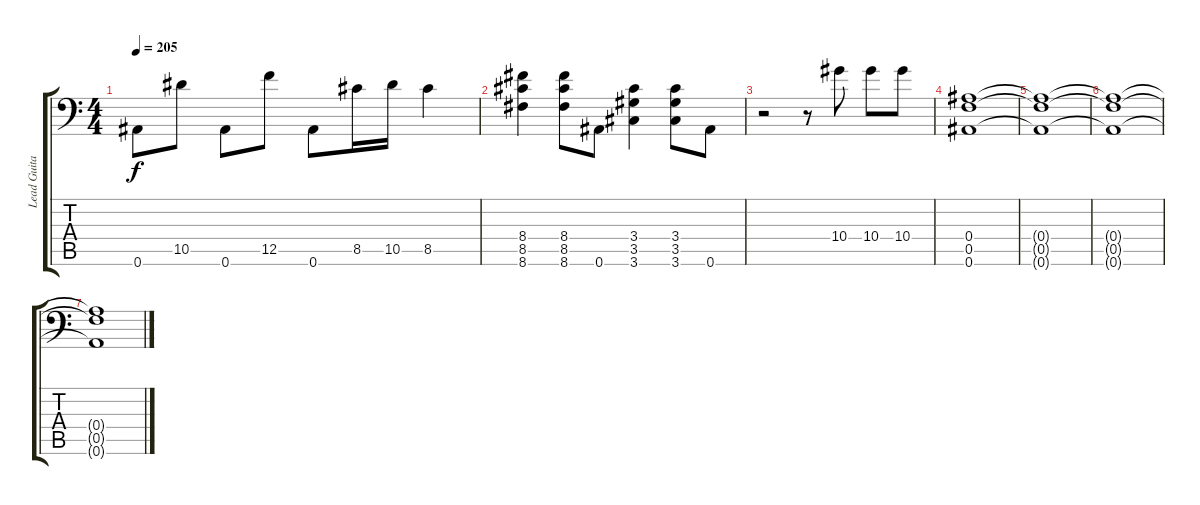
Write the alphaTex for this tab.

\track ("Lead Guitar" "Lead Guita") {instrument distortionguitar}
\staff {score tabs}
\tuning (C4 G3 Eb3 Bb2 F2 Bb1) {hide}
\ts (4 4)
\tempo 205
\clef f4
\ks c
0.6.8{dy f} 10.5.8 0.6.8 12.5.8 0.6.8 8.5.16 10.5.16 8.5.4 |
(8.4 8.5 8.6).4 (8.4 8.5 8.6).8 0.6.8 (3.4 3.5 3.6).4 (3.4 3.5 3.6).8 0.6.8 |
r.2 r.8 10.4.8 10.4.8 10.4.8 |
(0.4 0.5 0.6).1 |
(0.4{t} 0.5{t} 0.6{t}).1 |
(0.4{t} 0.5{t} 0.6{t}).1 |
(0.4{t} 0.5{t} 0.6{t}).1
